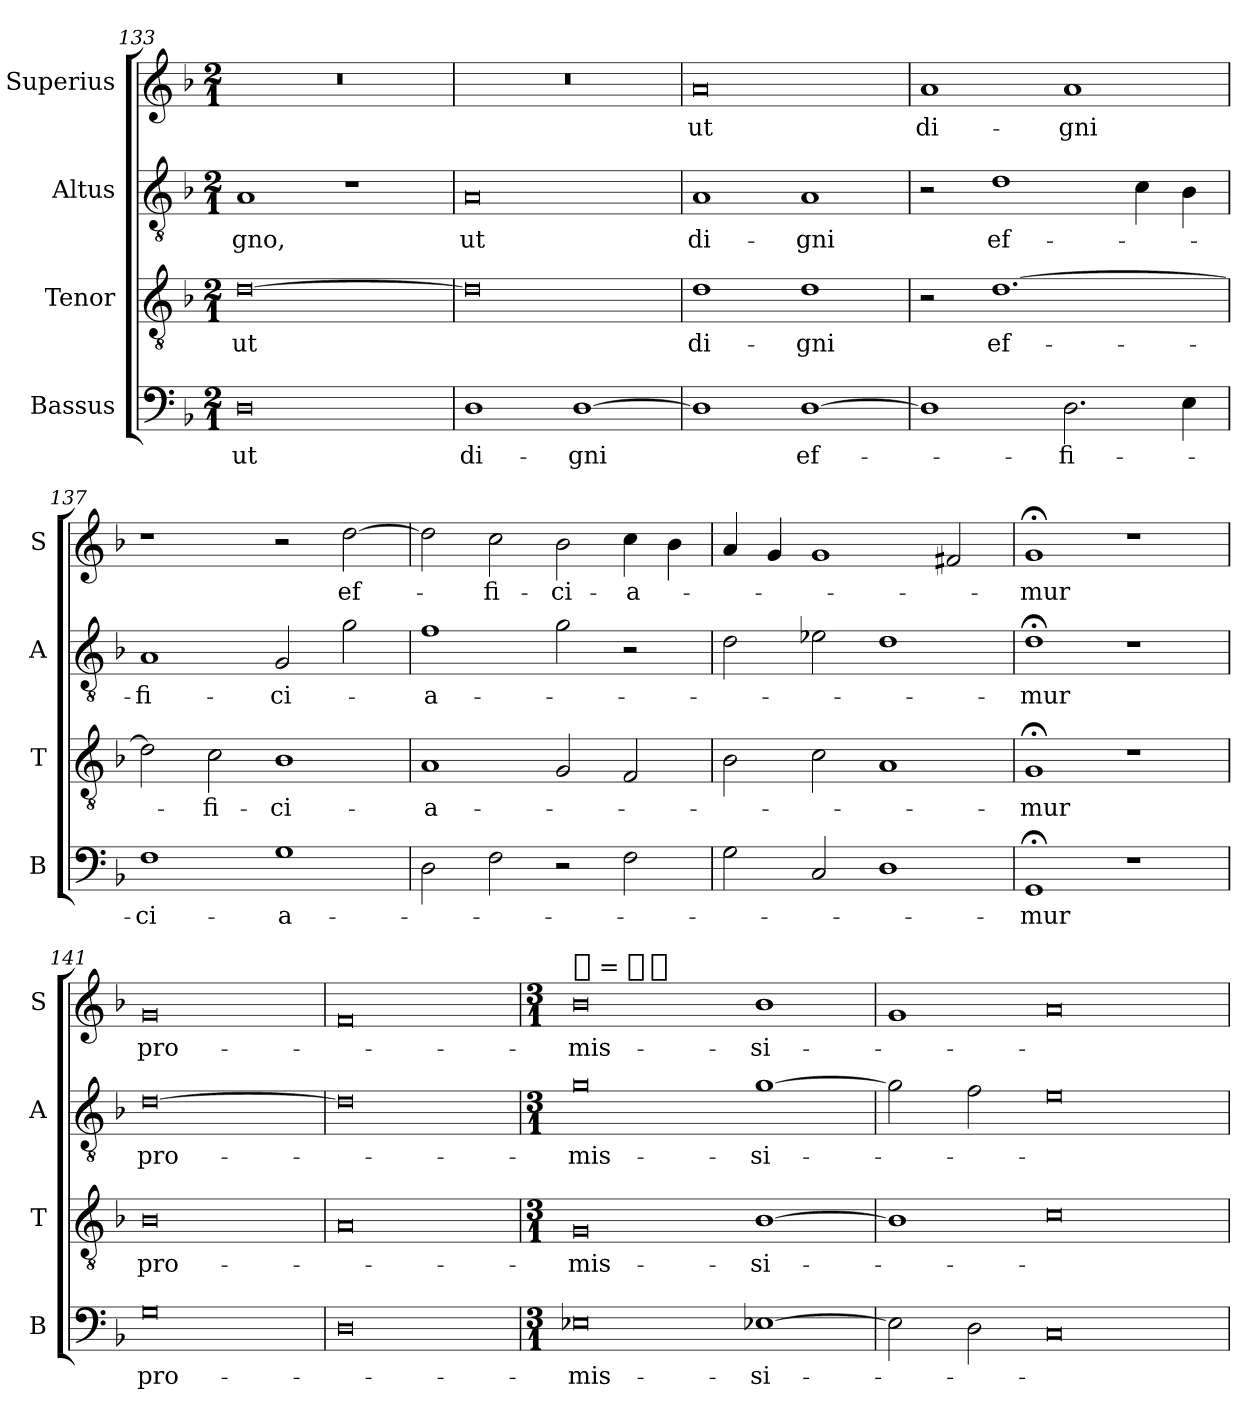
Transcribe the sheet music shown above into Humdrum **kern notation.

**kern	**text	**kern	**text	**kern	**text	**kern	**text
*part4	*part4	*part3	*part3	*part2	*part2	*part1	*part1
*staff4	*staff4	*staff3	*staff3	*staff2	*staff2	*staff1	*staff1
*I"Bassus	*	*I"Tenor	*	*I"Altus	*	*I"Superius	*
*I'B	*	*I'T	*	*I'A	*	*I'S	*
*clefF4	*	*clefGv2	*	*clefGv2	*	*clefG2	*
*k[b-]	*	*k[b-]	*	*k[b-]	*	*k[b-]	*
*M2/1	*	*M2/1	*	*M2/1	*	*M2/1	*
=133	=133	=133	=133	=133	=133	=133	=133
!	!	!	!	!	!LO:LY:i	!	!
0D	ut	[0d	ut	1A	-gno,	0r	.
.	.	.	.	1r	.	.	.
=134	=134	=134	=134	=134	=134	=134	=134
1D	di-	0d]	.	0A	ut	0r	.
[1D	-gni	.	.	.	.	.	.
=135	=135	=135	=135	=135	=135	=135	=135
1D]	.	1d	di-	1A	di-	0a	ut
[1D	ef-	1d	-gni	1A	-gni	.	.
=136	=136	=136	=136	=136	=136	=136	=136
1D]	.	2r	.	2r	.	1a	di-
.	.	[1.d	ef-	1d	ef-	.	.
2.D	-fi-	.	.	.	.	1a	-gni
.	.	.	.	4c	.	.	.
4E	.	.	.	4B-	.	.	.
=137	=137	=137	=137	=137	=137	=137	=137
1F	-ci-	2d]	.	1A	-fi-	1r	.
.	.	2c	-fi-	.	.	.	.
1G	-a-	1B-	-ci-	2G	-ci-	2r	.
.	.	.	.	2g	.	[2dd	ef-
=138	=138	=138	=138	=138	=138	=138	=138
2D	.	1A	-a-	1f	-a-	2dd]	.
2F	.	.	.	.	.	2cc	-fi-
2r	.	2G	.	2g	.	2b-	-ci-
2F	.	2F	.	2r	.	4cc	-a-
.	.	.	.	.	.	4b-	.
=139	=139	=139	=139	=139	=139	=139	=139
2G	.	2B-	.	2d	.	4a	.
.	.	.	.	.	.	4g	.
2C	.	2c	.	2e-i	.	1g	.
1D	.	1A	.	1d	.	.	.
.	.	.	.	.	.	2f#X	.
=140	=140	=140	=140	=140	=140	=140	=140
1GG;<	-mur	1G;<	-mur	1d;<	-mur	1g;<	-mur
1r	.	1r	.	1r	.	1r	.
=141	=141	=141	=141	=141	=141	=141	=141
0G	pro-	0B-	pro-	[0d	pro-	0g	pro-
=142	=142	=142	=142	=142	=142	=142	=142
0D	.	0A	.	0d]	.	0f	.
=143	=143	=143	=143	=143	=143	=143	=143
*M3/1	*	*M3/1	*	*M3/1	*	*M3/1	*
!	!	!	!	!	!	!LO:TX:a:t=[whole] = [whole-dot]	!
0E-X	-mis-	0G	-mis-	0g	-mis-	0b-	-mis-
[1E-X	-si-	[1B-	-si-	[1g	-si-	1b-	-si-
=144	=144	=144	=144	=144	=144	=144	=144
2E-]	.	1B-]	.	2g]	.	1g	.
2D	.	.	.	2f	.	.	.
0C	.	0c	.	0e	.	0a	.
=	=	=	=	=	=	=	=
*-	*-	*-	*-	*-	*-	*-	*-
